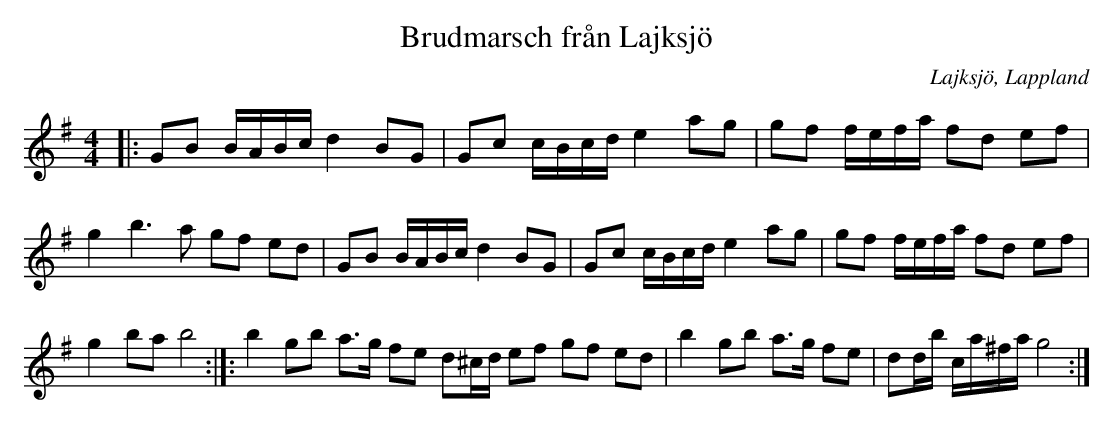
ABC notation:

X:1
T:Brudmarsch från Lajksjö
O:Lajksjö, Lappland
M:4/4
L:1/16
K:G
|: G2B2  BABc d4 B2G2 | G2c2 cBcd e4 a2g2 | g2f2 fefa f2d2 e2f2 | g4 b6 a2 g2f2 e2d2 | G2B2 BABc d4 B2G2 | G2c2 cBcd e4 a2g2 | g2f2 fefa f2d2 e2f2 | g4 b2a2 b8 :|]: b4 g2b2 a3g f2e2 d2^cd e2f2 g2f2 e2d2 | b4 g2b2 a3g f2e2 | d2db ca^fa g8 :|]
